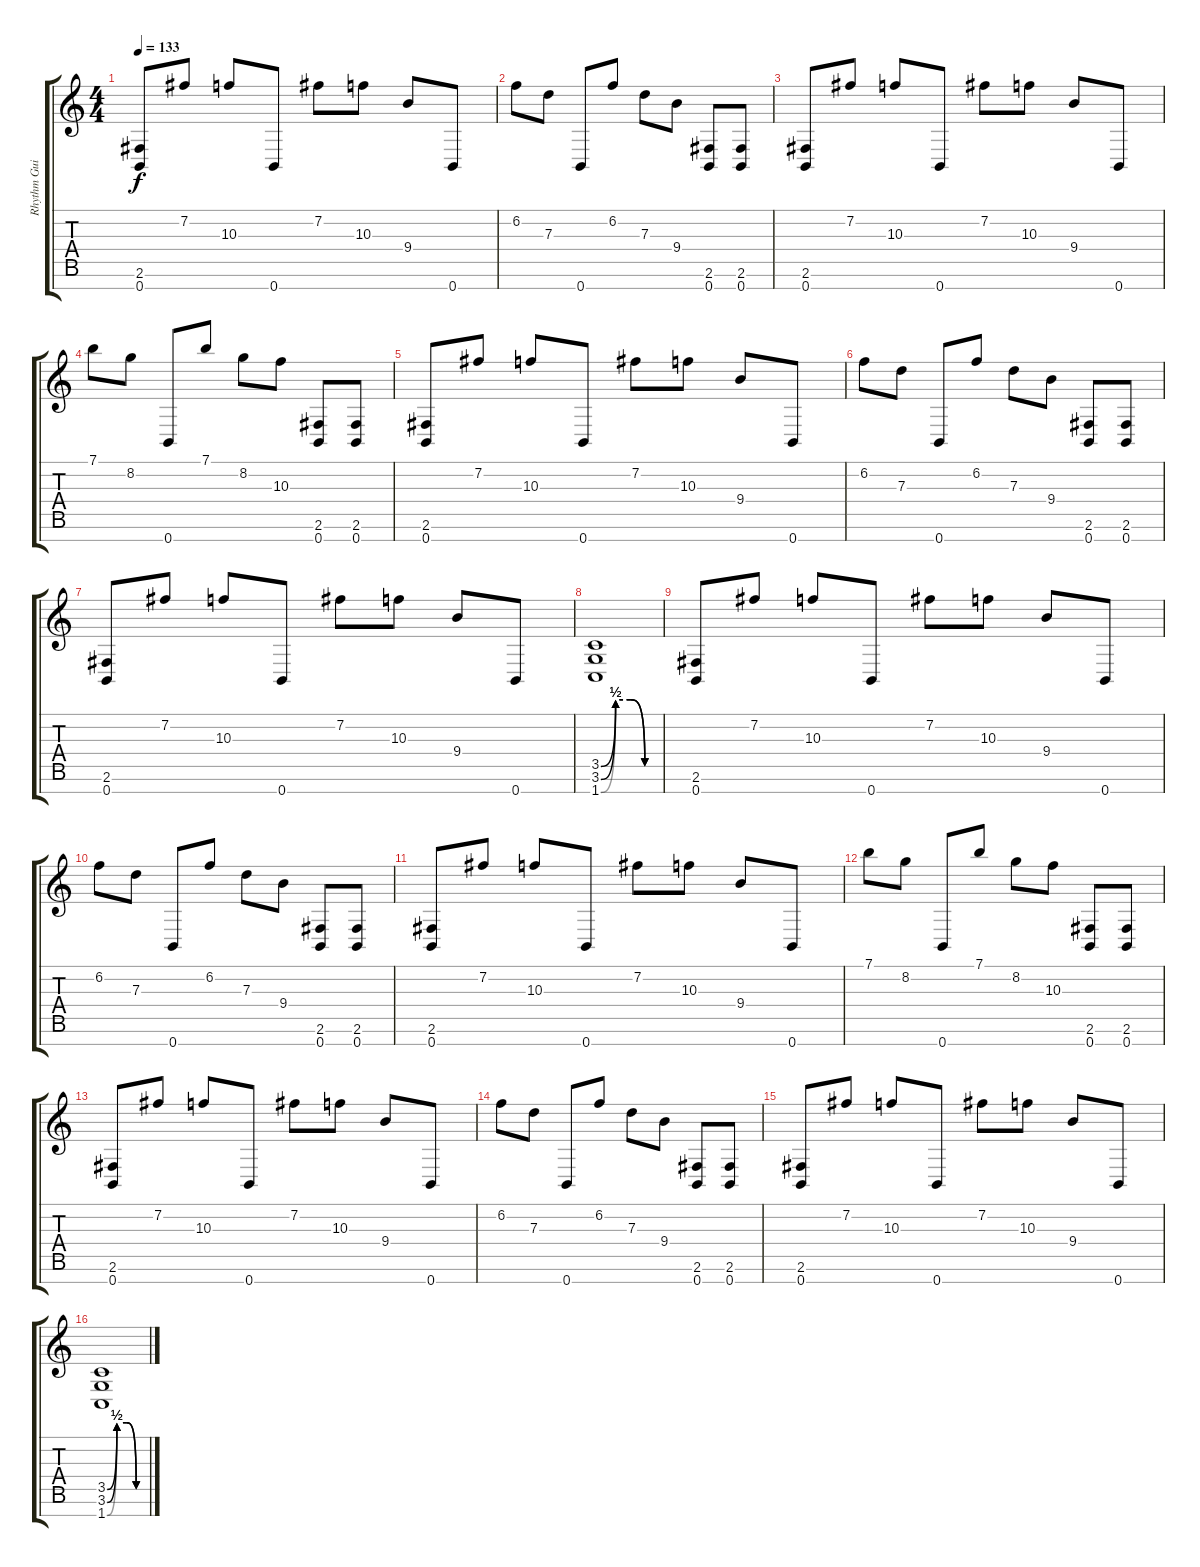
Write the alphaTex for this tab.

\track ("Rhythm Guitar" "Rhythm Gui") {instrument overdrivenguitar}
\staff {score tabs}
\tuning (E4 B3 G3 D3 A2 E2 B1) {hide}
\ts (4 4)
\tempo 133
\clef g2
\ks c
(2.6 0.7).8{dy f instrument overdrivenguitar} 7.2.8 10.3.8 0.7.8 7.2.8 10.3.8 9.4.8 0.7.8 |
6.2.8 7.3.8 0.7.8 6.2.8 7.3.8 9.4.8 (2.6 0.7).8 (2.6 0.7).8 |
(2.6 0.7).8 7.2.8 10.3.8 0.7.8 7.2.8 10.3.8 9.4.8 0.7.8 |
7.1.8 8.2.8 0.7.8 7.1.8 8.2.8 10.3.8 (2.6 0.7).8 (2.6 0.7).8 |
(2.6 0.7).8 7.2.8 10.3.8 0.7.8 7.2.8 10.3.8 9.4.8 0.7.8 |
6.2.8 7.3.8 0.7.8 6.2.8 7.3.8 9.4.8 (2.6 0.7).8 (2.6 0.7).8 |
(2.6 0.7).8 7.2.8 10.3.8 0.7.8 7.2.8 10.3.8 9.4.8 0.7.8 |
(3.5{be (custom 0 0 15 2 30 2 45 0 60 0)} 3.6{be (custom 0 0 15 2 30 2 45 0 60 0)} 1.7{be (custom 0 0 15 2 30 2 45 0 60 0)}).1 |
(2.6 0.7).8 7.2.8 10.3.8 0.7.8 7.2.8 10.3.8 9.4.8 0.7.8 |
6.2.8 7.3.8 0.7.8 6.2.8 7.3.8 9.4.8 (2.6 0.7).8 (2.6 0.7).8 |
(2.6 0.7).8 7.2.8 10.3.8 0.7.8 7.2.8 10.3.8 9.4.8 0.7.8 |
7.1.8 8.2.8 0.7.8 7.1.8 8.2.8 10.3.8 (2.6 0.7).8 (2.6 0.7).8 |
(2.6 0.7).8 7.2.8 10.3.8 0.7.8 7.2.8 10.3.8 9.4.8 0.7.8 |
6.2.8 7.3.8 0.7.8 6.2.8 7.3.8 9.4.8 (2.6 0.7).8 (2.6 0.7).8 |
(2.6 0.7).8 7.2.8 10.3.8 0.7.8 7.2.8 10.3.8 9.4.8 0.7.8 |
(3.5{be (custom 0 0 15 2 30 2 45 0 60 0)} 3.6{be (custom 0 0 15 2 30 2 45 0 60 0)} 1.7{be (custom 0 0 15 2 30 2 45 0 60 0)}).1
